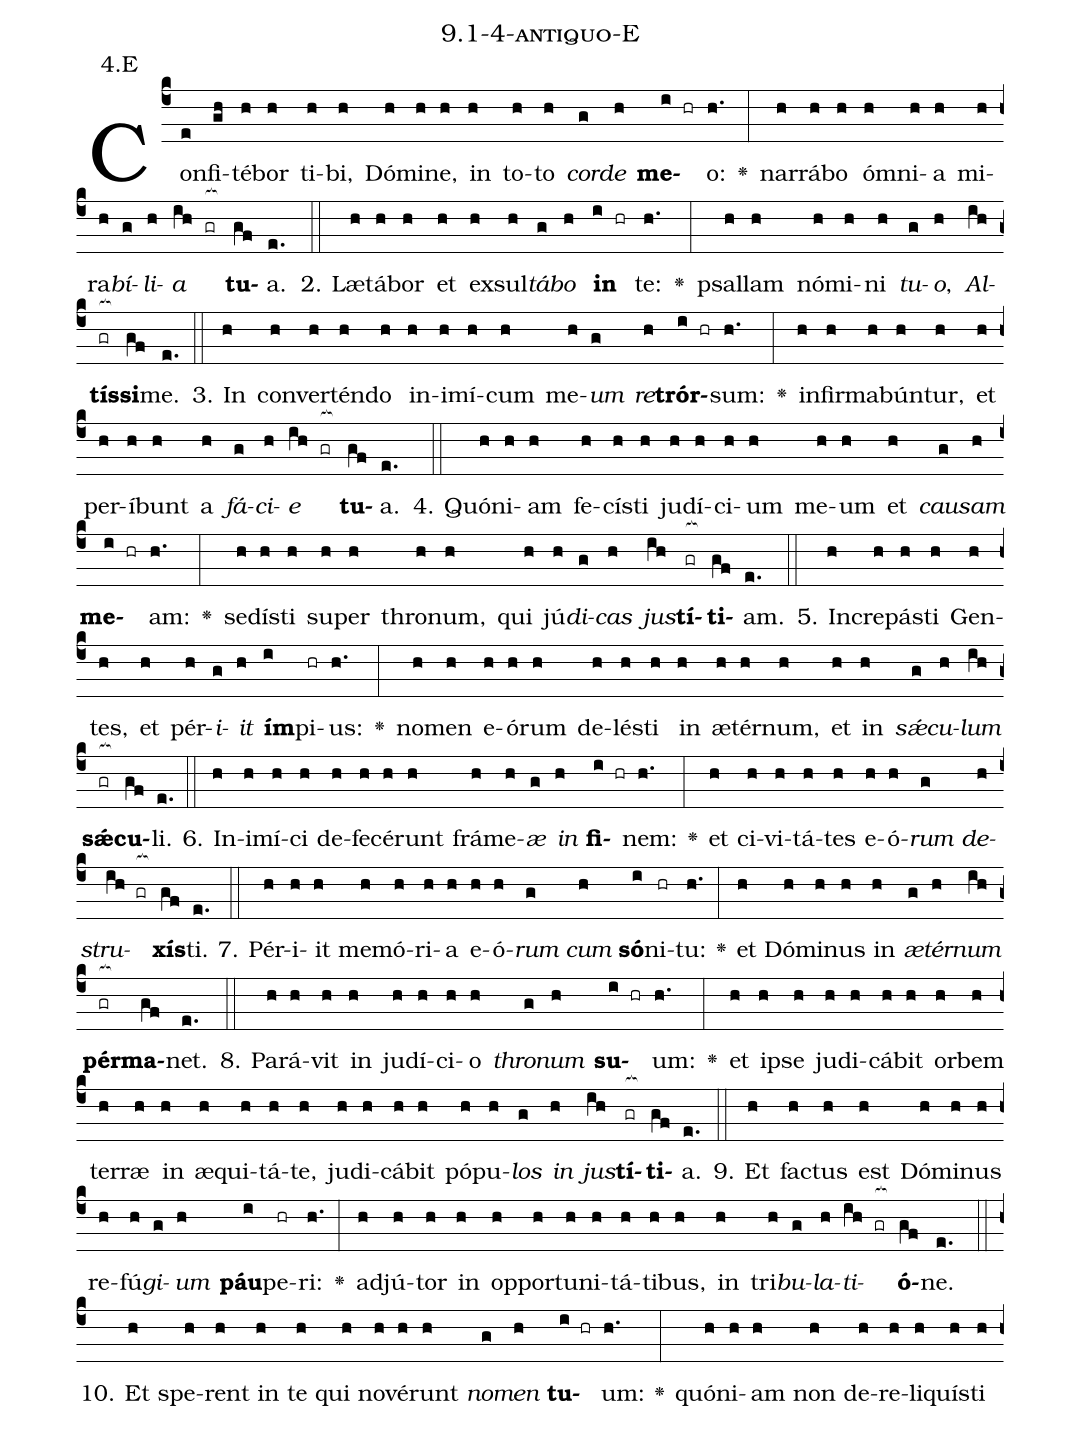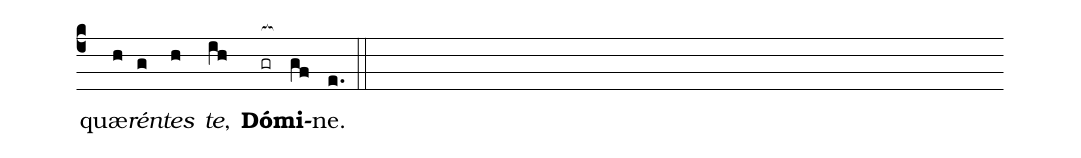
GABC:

name: 9.1-4-antiquo-E;
annotation: 4.E;
%%
(c4)Con(e)fi(gh)té(h)bor(h) ti(h)bi,(h) Dó(h)mi(h)ne,(h) in(h) to(h)to(h) <i>cor</i>(g)<i>de</i>(h) <b>me</b>(i hr)o:(h.) <v>\greheightstar</v>(:) nar(h)rá(h)bo(h) óm(h)ni(h)a(h) mi(h)ra(h)<i>bí</i>(g)<i>li</i>(h)<i>a</i>(ih gr[ocb:1{]) <b>tu</b>(gf[ocb:0}])a.(e.) (::)
2. Læ(h)tá(h)bor(h) et(h) ex(h)sul(h)<i>tá</i>(g)<i>bo</i>(h) <b>in</b>(i hr) te:(h.) <v>\greheightstar</v>(:) psal(h)lam(h) nó(h)mi(h)ni(h) <i>tu</i>(g)<i>o</i>,(h) <i>Al</i>(ih)<b>tís</b>(gr[ocb:1{])<b>si</b>(gf[ocb:0}])me.(e.) (::)
3. In(h) con(h)ver(h)tén(h)do(h) in(h)i(h)mí(h)cum(h) me(h)<i>um</i>(g) <i>re</i>(h)<b>trór</b>(i hr)sum:(h.) <v>\greheightstar</v>(:) in(h)fir(h)ma(h)bún(h)tur,(h) et(h) per(h)í(h)bunt(h) a(h) <i>fá</i>(g)<i>ci</i>(h)<i>e</i>(ih gr[ocb:1{]) <b>tu</b>(gf[ocb:0}])a.(e.) (::)
4. Quón(h)i(h)am(h) fe(h)cís(h)ti(h) ju(h)dí(h)ci(h)um(h) me(h)um(h) et(h) <i>cau</i>(g)<i>sam</i>(h) <b>me</b>(i hr)am:(h.) <v>\greheightstar</v>(:) se(h)dís(h)ti(h) su(h)per(h) thro(h)num,(h) qui(h) jú(h)<i>di</i>(g)<i>cas</i>(h) <i>jus</i>(ih)<b>tí</b>(gr[ocb:1{])<b>ti</b>(gf[ocb:0}])am.(e.) (::)
5. In(h)cre(h)pás(h)ti(h) Gen(h)tes,(h) et(h) pér(h)<i>i</i>(g)<i>it</i>(h) <b>ím</b>(i)pi(hr)us:(h.) <v>\greheightstar</v>(:) no(h)men(h) e(h)ó(h)rum(h) de(h)lés(h)ti(h) in(h) æ(h)tér(h)num,(h) et(h) in(h) <i>sǽ</i>(g)<i>cu</i>(h)<i>lum</i>(ih) <b>sǽ</b>(gr[ocb:1{])<b>cu</b>(gf[ocb:0}])li.(e.) (::)
6. In(h)i(h)mí(h)ci(h) de(h)fe(h)cé(h)runt(h) frá(h)me(h)<i>æ</i>(g) <i>in</i>(h) <b>fi</b>(i hr)nem:(h.) <v>\greheightstar</v>(:) et(h) ci(h)vi(h)tá(h)tes(h) e(h)ó(h)<i>rum</i>(g) <i>de</i>(h)<i>stru</i>(ih gr[ocb:1{])<b>xís</b>(gf[ocb:0}])ti.(e.) (::)
7. Pér(h)i(h)it(h) me(h)mó(h)ri(h)a(h) e(h)ó(h)<i>rum</i>(g) <i>cum</i>(h) <b>só</b>(i)ni(hr)tu:(h.) <v>\greheightstar</v>(:) et(h) Dó(h)mi(h)nus(h) in(h) <i>æ</i>(g)<i>tér</i>(h)<i>num</i>(ih) <b>pér</b>(gr[ocb:1{])<b>ma</b>(gf[ocb:0}])net.(e.) (::)
8. Pa(h)rá(h)vit(h) in(h) ju(h)dí(h)ci(h)o(h) <i>thro</i>(g)<i>num</i>(h) <b>su</b>(i hr)um:(h.) <v>\greheightstar</v>(:) et(h) ip(h)se(h) ju(h)di(h)cá(h)bit(h) or(h)bem(h) ter(h)ræ(h) in(h) æ(h)qui(h)tá(h)te,(h) ju(h)di(h)cá(h)bit(h) pó(h)pu(h)<i>los</i>(g) <i>in</i>(h) <i>jus</i>(ih)<b>tí</b>(gr[ocb:1{])<b>ti</b>(gf[ocb:0}])a.(e.) (::)
9. Et(h) fac(h)tus(h) est(h) Dó(h)mi(h)nus(h) re(h)fú(h)<i>gi</i>(g)<i>um</i>(h) <b>páu</b>(i)pe(hr)ri:(h.) <v>\greheightstar</v>(:) ad(h)jú(h)tor(h) in(h) op(h)por(h)tu(h)ni(h)tá(h)ti(h)bus,(h) in(h) tri(h)<i>bu</i>(g)<i>la</i>(h)<i>ti</i>(ih gr[ocb:1{])<b>ó</b>(gf[ocb:0}])ne.(e.) (::)
10. Et(h) spe(h)rent(h) in(h) te(h) qui(h) no(h)vé(h)runt(h) <i>no</i>(g)<i>men</i>(h) <b>tu</b>(i hr)um:(h.) <v>\greheightstar</v>(:) quón(h)i(h)am(h) non(h) de(h)re(h)li(h)quís(h)ti(h) quæ(h)<i>rén</i>(g)<i>tes</i>(h) <i>te</i>,(ih) <b>Dó</b>(gr[ocb:1{])<b>mi</b>(gf[ocb:0}])ne.(e.) (::)
